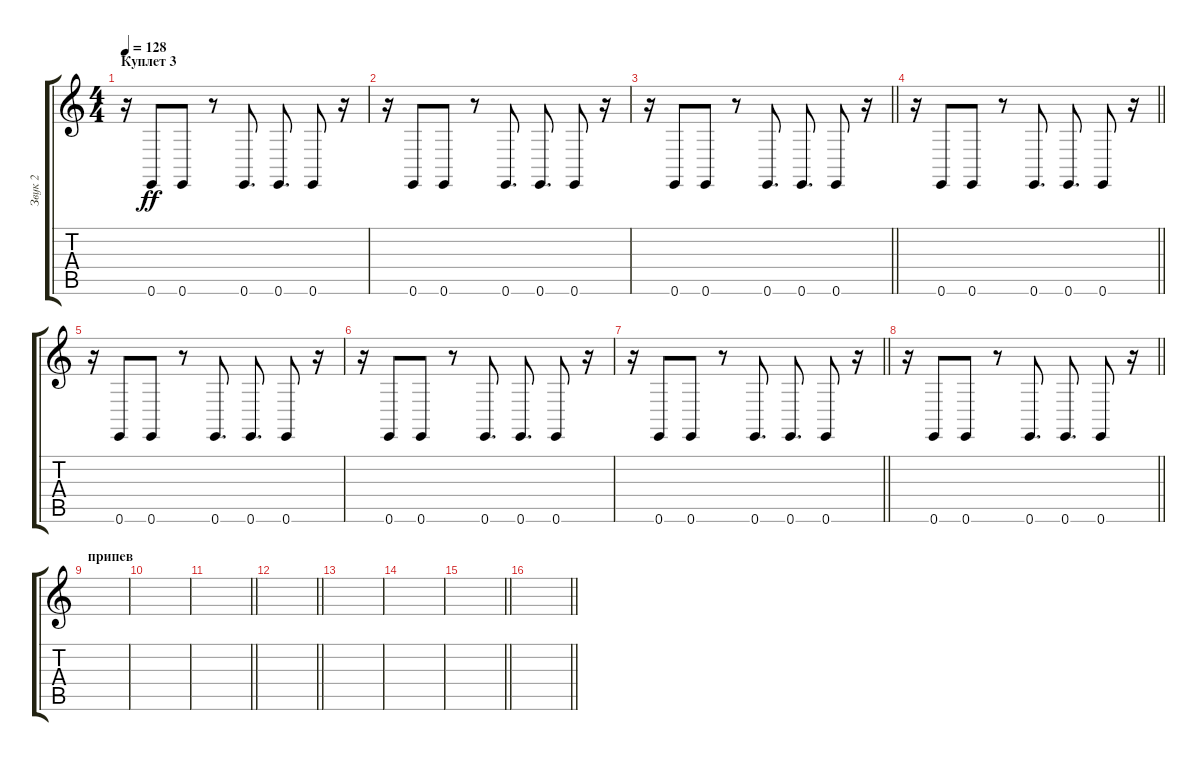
\track ("Звук 2" "Звук 2") {instrument blownbottle}
\staff {score tabs}
\tuning (E4 B3 G3 D3 A2 E2) {hide}
\ts (4 4)
\section ("" "Куплет 3")
\tempo 128
\clef g2
\ks c
r.16{dy ff} 0.6.8 0.6.8 r.8 0.6.8{d} 0.6.8{d} 0.6.8 r.16 |
r.16 0.6.8 0.6.8 r.8 0.6.8{d} 0.6.8{d} 0.6.8 r.16 |
\barLineRight lightlight
r.16 0.6.8 0.6.8 r.8 0.6.8{d} 0.6.8{d} 0.6.8 r.16 |
\barLineRight lightlight
r.16 0.6.8 0.6.8 r.8 0.6.8{d} 0.6.8{d} 0.6.8 r.16 |
r.16 0.6.8 0.6.8 r.8 0.6.8{d} 0.6.8{d} 0.6.8 r.16 |
r.16 0.6.8 0.6.8 r.8 0.6.8{d} 0.6.8{d} 0.6.8 r.16 |
\barLineRight lightlight
r.16 0.6.8 0.6.8 r.8 0.6.8{d} 0.6.8{d} 0.6.8 r.16 |
\barLineRight lightlight
r.16 0.6.8 0.6.8 r.8 0.6.8{d} 0.6.8{d} 0.6.8 r.16 |
\section ("" "припев")
|
|
\barLineRight lightlight
|
\barLineRight lightlight
|
|
|
\barLineRight lightlight
|
\barLineRight lightlight
